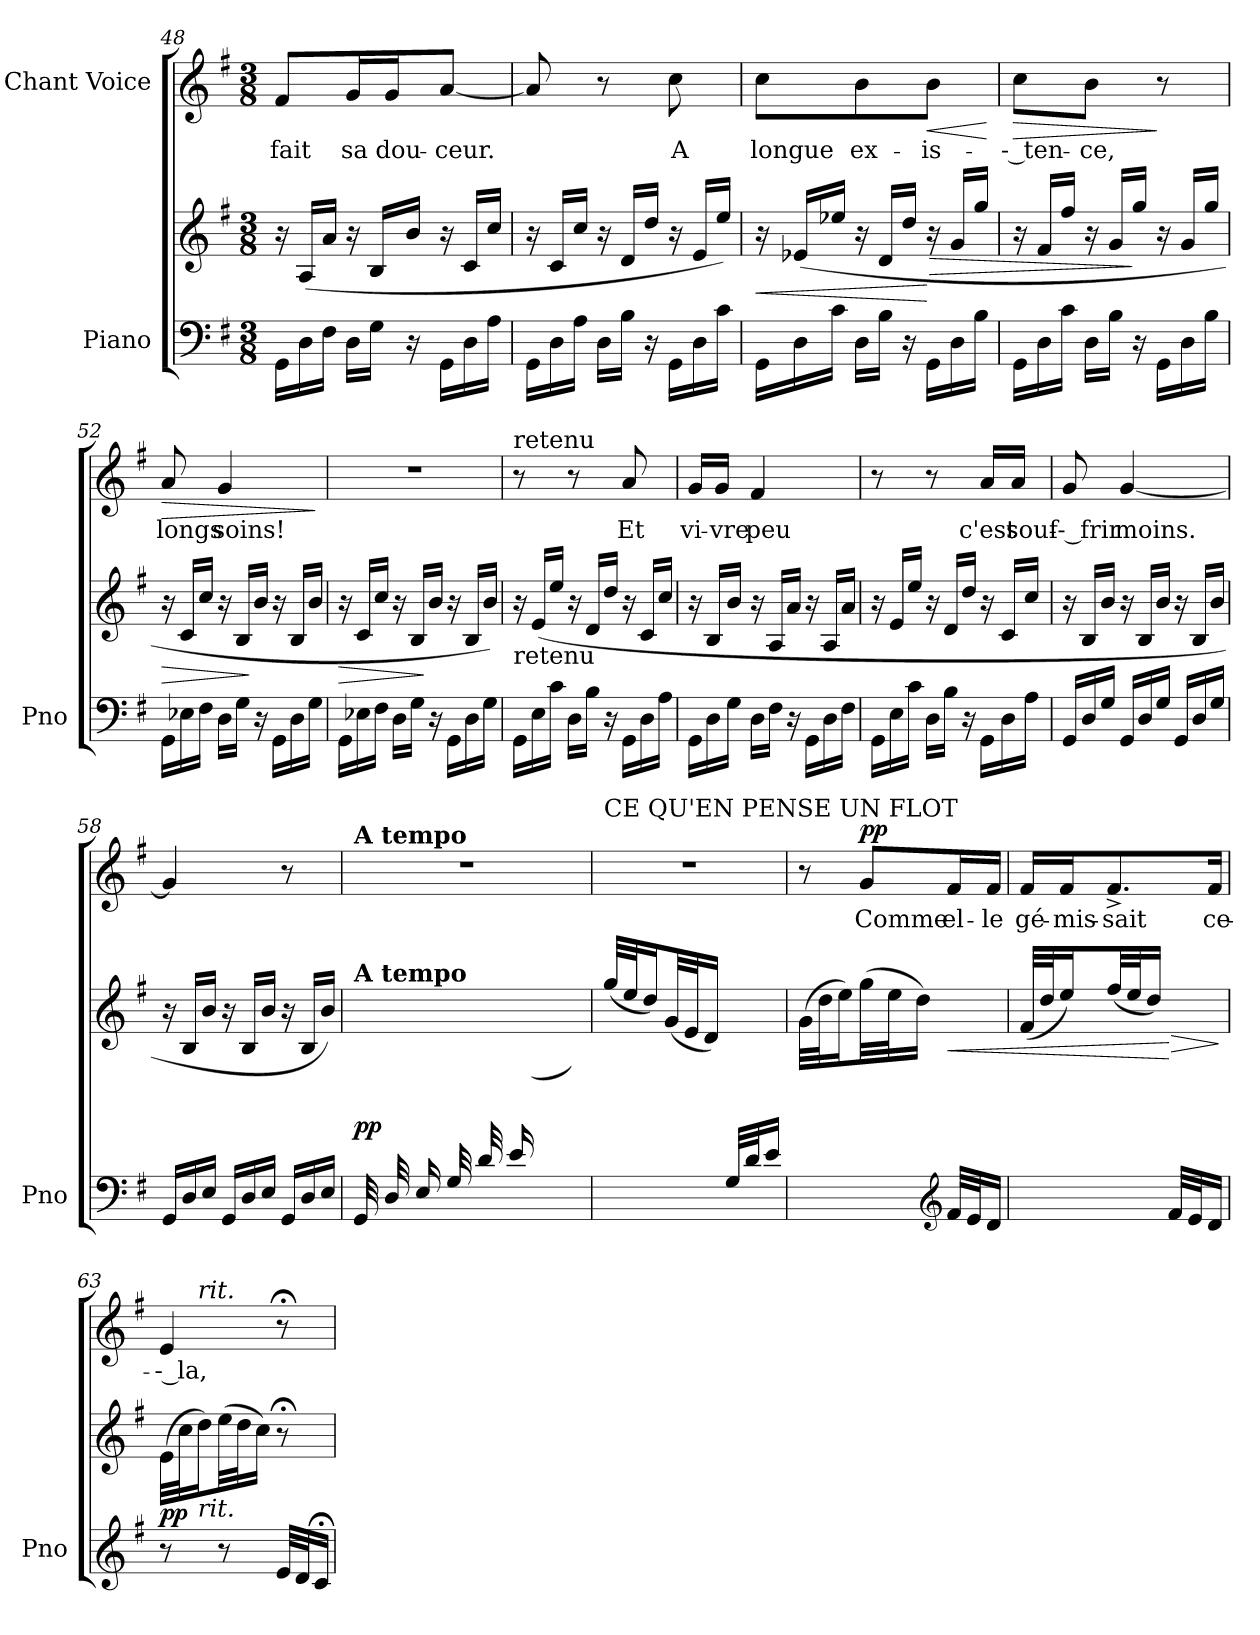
**kern	**kern	**dynam	**kern	**text	**dynam
*part2	*part2	*part2	*part1	*part1	*part1
*staff3	*staff2	*staff2/3	*staff1	*staff1	*staff1
*I"Piano	*	*	*I"Chant Voice	*	*
*I'Pno	*	*	*	*	*
*clefF4	*clefG2	*	*clefG2	*	*
*k[f#]	*k[f#]	*	*k[f#]	*	*
*M3/8	*M3/8	*	*M3/8	*	*
*Xtuplet	*Xtuplet	*	*	*	*
=48	=48	=48	=48	=48	=48
24GG\LL	24r	.	8f#/L	fait	.
24D\	(24A/LL	.	.	.	.
24F#\JJ	24a/JJ	.	.	.	.
24D\LL	24r	.	16g/L	sa	.
24G\JJ	24B/LL	.	.	.	.
.	.	.	16g/J	dou-	.
24r	24b/JJ	.	.	.	.
24GG\LL	24r	.	[8a/J	-ceur.	.
24D\	24c/LL	.	.	.	.
24A\JJ	24cc/JJ	.	.	.	.
=49	=49	=49	=49	=49	=49
24GG\LL	24r	.	8a/]	.	.
24D\	24c/LL	.	.	.	.
24A\JJ	24cc/JJ	.	.	.	.
24D\LL	24r	.	8r	.	.
24B\JJ	24d/LL	.	.	.	.
24r	24dd/JJ	.	.	.	.
24GG\LL	24r	.	8cc\	A	.
24D\	24e/LL	.	.	.	.
24c\JJ	24ee/JJ)	.	.	.	.
=50	=50	=50	=50	=50	=50
!	!	!LO:HP:b	!	!	!
24GG\LL	24r	<	8cc\L	longue	.
24D\	(24e-X/LL	.	.	.	.
24c\JJ	24ee-X/JJ	.	.	.	.
24D\LL	24r	.	8b\	ex-	.
24B\JJ	24d/LL	.	.	.	.
24r	24dd/JJ	.	.	.	.
!	!	!LO:HP:n=1:b	!	!	!LO:HP:b
24GG\LL	24r	[ >	8b\J	-is-	<
24D\	24g/LL	.	.	.	.
24B\JJ	24gg/JJ	.	.	.	.
.	.	.	.	.	[
=51	=51	=51	=51	=51	=51
!	!	!	!	!	!LO:HP:b
24GG\LL	24r	.	8cc\L	-- ten-	>
24D\	24f#/LL	.	.	.	.
24c\JJ	24ff#/JJ	.	.	.	.
24D\LL	24r	.	8b\J	-ce,	.
24B\JJ	24g/LL	.	.	.	.
24r	24gg/JJ	]	.	.	.
24GG\LL	24r	.	8r	.	]
24D\	24g/LL	.	.	.	.
24B\JJ	24gg/JJ	.	.	.	.
=52	=52	=52	=52	=52	=52
!	!	!LO:HP:b	!	!	!LO:HP:b
24GG\LL	24r	>	8a/	longs	>
24E-X\	24c/LL	.	.	.	.
24F#\JJ	24cc/JJ	.	.	.	.
24D\LL	24r	.	4g/	soins!	.
24G\JJ	24B/LL	.	.	.	.
24r	24b/JJ	]	.	.	.
24GG\LL	24r	.	.	.	.
24D\	24B/LL	.	.	.	.
24G\JJ	24b/JJ	.	.	.	.
.	.	.	.	.	]
=53	=53	=53	=53	=53	=53
!	!	!LO:HP:b	!	!	!
24GG\LL	24r	>	4.r	.	.
24E-X\	24c/LL	.	.	.	.
24F#\JJ	24cc/JJ	.	.	.	.
24D\LL	24r	.	.	.	.
24G\JJ	24B/LL	.	.	.	.
24r	24b/JJ	]	.	.	.
24GG\LL	24r	.	.	.	.
24D\	24B/LL	.	.	.	.
24G\JJ	24b/JJ)	.	.	.	.
=54	=54	=54	=54	=54	=54
!	!	!	!LO:TX:a:t=retenu	!	!
!	!LO:TX:b:t=retenu	!	!	!	!
24GG\LL	24r	.	8r	.	.
24E\	(24e/LL	.	.	.	.
24c\JJ	24ee/JJ	.	.	.	.
24D\LL	24r	.	8r	.	.
24B\JJ	24d/LL	.	.	.	.
24r	24dd/JJ	.	.	.	.
24GG\LL	24r	.	8a/	Et	.
24D\	24c/LL	.	.	.	.
24A\JJ	24cc/JJ	.	.	.	.
=55	=55	=55	=55	=55	=55
24GG\LL	24r	.	16g/LL	vi-	.
24D\	24B/LL	.	.	.	.
.	.	.	16g/JJ	-vre	.
24G\JJ	24b/JJ	.	.	.	.
24D\LL	24r	.	4f#/	peu	.
24F#\JJ	24A/LL	.	.	.	.
24r	24a/JJ	.	.	.	.
24GG\LL	24r	.	.	.	.
24D\	24A/LL	.	.	.	.
24F#\JJ	24a/JJ	.	.	.	.
=56	=56	=56	=56	=56	=56
24GG\LL	24r	.	8r	.	.
24E\	24e/LL	.	.	.	.
24c\JJ	24ee/JJ	.	.	.	.
24D\LL	24r	.	8r	.	.
24B\JJ	24d/LL	.	.	.	.
24r	24dd/JJ	.	.	.	.
24GG\LL	24r	.	16a/LL	c'est	.
24D\	24c/LL	.	.	.	.
.	.	.	16a/JJ	souf-	.
24A\JJ	24cc/JJ	.	.	.	.
=57	=57	=57	=57	=57	=57
24GG/LL	24r	.	8g/	-- frir	.
24D/	24B/LL	.	.	.	.
24G/JJ	24b/JJ	.	.	.	.
24GG/LL	24r	.	[4g/	moins.	.
24D/	24B/LL	.	.	.	.
24G/JJ	24b/JJ	.	.	.	.
24GG/LL	24r	.	.	.	.
24D/	24B/LL	.	.	.	.
24G/JJ	24b/JJ	.	.	.	.
=58	=58	=58	=58	=58	=58
24GG/LL	24r	.	4g/]	.	.
24D/	24B/LL	.	.	.	.
24E/JJ	24b/JJ	.	.	.	.
24GG/LL	24r	.	.	.	.
24D/	24B/LL	.	.	.	.
24E/JJ	24b/JJ	.	.	.	.
24GG/LL	24r	.	8r	.	.
24D/	24B/LL	.	.	.	.
24E/JJ	24b/JJ)	.	.	.	.
=59	=59	=59	=59	=59	=59
*	*^	*	*	*	*
!	!	!	!	!LO:TX:a:B:t=A tempo	!	!
!	!LO:TX:a:B:t=A tempo	!	!	!	!	!
!	!	!	!LO:DY:b	!	!	!
32GG/LLL	4.ryy	4ryy	pp	4.r	.	.
32D/J	.	.	.	.	.	.
16E/J	.	.	.	.	.	.
32G/LL	.	.	.	.	.	.
32d/J	.	.	.	.	.	.
16e/J	.	.	.	.	.	.
8ryy	.	(32g\LL	.	.	.	.
.	.	32dd\J	.	.	.	.
.	.	16ee\JJ)	.	.	.	.
=60	=60	=60	=60	=60	=60	=60
*^	*	*	*	*	*	*
!	!	!	!	!	!LO:TX:a:t=CE QU'EN PENSE UN FLOT	!	!
*	*	*v	*v	*	*	*	*
4ryy	4.ryy	(32gg/LLL	.	4.r	.	.
.	.	32ee/J	.	.	.	.
.	.	16dd/J)	.	.	.	.
.	.	(32g/LL	.	.	.	.
.	.	32e/J	.	.	.	.
.	.	16d/JJ)	.	.	.	.
32G/LLL	.	8ryy	.	.	.	.
32d/J	.	.	.	.	.	.
16e/JJ	.	.	.	.	.	.
*v	*v	*	*	*	*	*
=61	=61	=61	=61	=61	=61
*	*^	*	*	*	*
4ryy	4ryy	(32g\LLL	.	8r	.	.
.	.	32dd\J	.	.	.	.
.	.	16ee\J)	.	.	.	.
!	!	!	!	!	!	!LO:DY:a
.	.	(32gg\LL	.	8g/L	Comme	pp
.	.	32ee\J	.	.	.	.
.	.	16dd\JJ)	.	.	.	.
*clefG2	*	*	*	*	*	*
!	!	!	!LO:HP:b	!	!	!
32f#/LLL	8ryy	8ryy	<	16f#/L	el-	.
32e/J	.	.	.	.	.	.
16d/JJ	.	.	.	16f#/JJ	-le	.
=62	=62	=62	=62	=62	=62	=62
4ryy	4ryy	(32f#/LLL	.	16f#/LL	gé-	.
.	.	32dd/J	.	.	.	.
.	.	16ee/J)	.	16f#/J	-mis-	.
.	.	(32ff#/LL	.	8.f#^>/	-sait	.
.	.	32ee/J	.	.	.	.
.	.	16dd/JJ)	.	.	.	.
!	!	!	!LO:HP:n=1:b	!	!	!
32f#/LLL	8ryy	8ryy	[ >	.	.	.
32e/J	.	.	.	.	.	.
16d/JJ	.	.	.	16f#/Jk	ce-	.
*	*v	*v	*	*	*	*
.	.	]	.	.	.
=63	=63	=63	=63	=63	=63
!	!	!LO:DY:b	!	!	!
*	*	*	*^	*	*
8r	(32e\LLL	pp	4e/	16ryy	-- la,	.
.	32cc\J	.	.	.	.	.
!	!	!	!	!LO:TX:a:i:t=rit.	!	!
!	!LO:TX:b:i:t=rit.	!	!	!	!	!
.	16dd\J)	.	.	4ryy	.	.
8r	(32ee\LL	.	.	.	.	.
.	32dd\J	.	.	.	.	.
.	16cc\JJ)	.	.	.	.	.
32e/LLL	8r;<	.	8r;<	.	.	.
32d/J	.	.	.	.	.	.
16c;</JJ	.	.	.	16ryy	.	.
*	*	*	*v	*v	*	*
=	=	=	=	=	=
*-	*-	*-	*-	*-	*-
